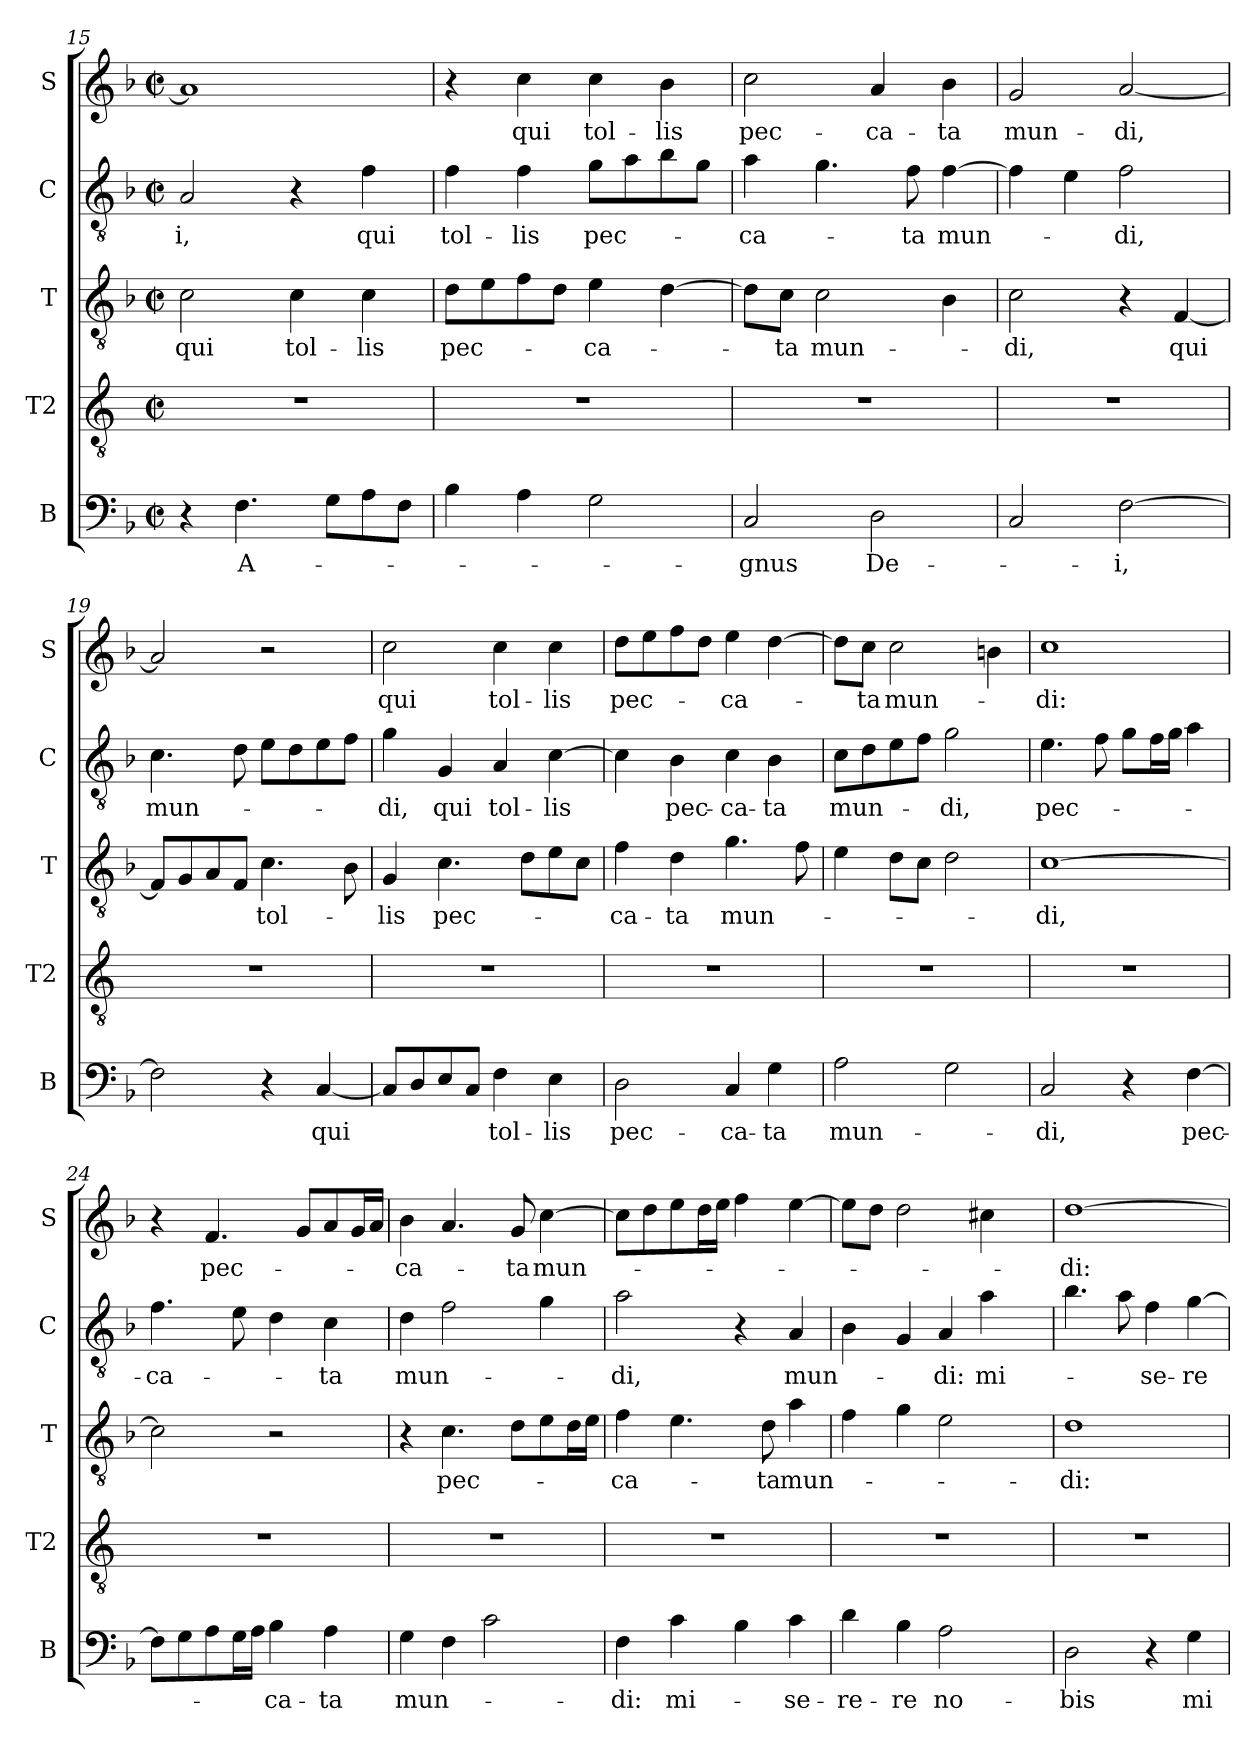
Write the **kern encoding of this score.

**kern	**text	**kern	**kern	**text	**kern	**text	**kern	**text
*part5	*part5	*part4	*part3	*part3	*part2	*part2	*part1	*part1
*staff5	*staff5	*staff4	*staff3	*staff3	*staff2	*staff2	*staff1	*staff1
*I"B	*	*I"T2	*I"T	*	*I"C	*	*I"S	*
*I'B	*	*I'T2	*I'T	*	*I'C	*	*I'S	*
*clefF4	*	*clefGv2	*clefGv2	*	*clefGv2	*	*clefG2	*
*	*	*ITrd4c7	*	*	*	*	*	*
*k[b-]	*	*k[b-]	*k[b-]	*	*k[b-]	*	*k[b-]	*
*M2/2	*	*M2/2	*M2/2	*	*M2/2	*	*M2/2	*
*met(c|)	*	*met(c|)	*met(c|)	*	*met(c|)	*	*met(c|)	*
=15	=15	=15	=15	=15	=15	=15	=15	=15
!	!	!	!	!LO:LY:b	!	!LO:LY:b	!	!
4r	.	1r	2c\	qui	2A/	-i,	1a]	.
!	!LO:LY:b	!	!	!	!	!	!	!
4.F\	A-	.	.	.	.	.	.	.
!	!	!	!	!LO:LY:b	!	!	!	!
.	.	.	4c\	tol-	4r	.	.	.
8G\L	.	.	.	.	.	.	.	.
!	!	!	!	!LO:LY:b	!	!LO:LY:b	!	!
8A\	.	.	4c\	-lis	4f\	qui	.	.
8F\J	.	.	.	.	.	.	.	.
=16	=16	=16	=16	=16	=16	=16	=16	=16
!	!	!	!	!LO:LY:b	!	!LO:LY:b	!	!
4B-\	.	1r	8d\L	pec-	4f\	tol-	4r	.
.	.	.	8e\	.	.	.	.	.
!	!	!	!	!	!	!LO:LY:b	!	!LO:LY:b
4A\	.	.	8f\	.	4f\	-lis	4cc\	qui
.	.	.	8d\J	.	.	.	.	.
!	!	!	!	!LO:LY:b	!	!LO:LY:b	!	!LO:LY:b
2G\	.	.	4e\	-ca-	8g\L	pec-	4cc\	tol-
.	.	.	.	.	8a\	.	.	.
!	!	!	!	!	!	!	!	!LO:LY:b
.	.	.	[4d\	.	8b-\	.	4b-\	-lis
.	.	.	.	.	8g\J	.	.	.
!!LO:PB:g=z
=17	=17	=17	=17	=17	=17	=17	=17	=17
!	!LO:LY:b	!	!	!	!	!LO:LY:b	!	!LO:LY:b
2C/	-gnus	1r	8d\L]	.	4a\	ca-	2cc\	pec-
!	!	!	!	!LO:LY:b	!	!	!	!
.	.	.	8c\J	-ta	.	.	.	.
!	!	!	!	!LO:LY:b	!	!	!	!
.	.	.	2c\	mun-	4.g\	.	.	.
!	!LO:LY:b	!	!	!	!	!	!	!LO:LY:b
2D\	De-	.	.	.	.	.	4a/	-ca-
!	!	!	!	!	!	!LO:LY:b	!	!
.	.	.	.	.	8f\	-ta	.	.
!	!	!	!	!	!	!LO:LY:b	!	!LO:LY:b
.	.	.	4B-\	.	[4f\	-mun-	4b-\	-ta
=18	=18	=18	=18	=18	=18	=18	=18	=18
!	!	!	!	!LO:LY:b	!	!	!	!LO:LY:b
2C/	.	1r	2c\	-di,	4f\]	.	2g/	mun-
.	.	.	.	.	4e\	.	.	.
!	!LO:LY:b	!	!	!	!	!LO:LY:b	!	!LO:LY:b
[2F\	-i,	.	4r	.	2f\	-di,	[2a/	-di,
!	!	!	!	!LO:LY:b	!	!	!	!
.	.	.	[4F/	qui	.	.	.	.
=19	=19	=19	=19	=19	=19	=19	=19	=19
!	!	!	!	!	!	!LO:LY:b	!	!
2F\]	.	1r	8F/L]	.	4.c\	mun-	2a/]	.
.	.	.	8G/	.	.	.	.	.
.	.	.	8A/	.	.	.	.	.
.	.	.	8F/J	.	8d\	.	.	.
!	!	!	!	!LO:LY:b	!	!	!	!
4r	.	.	4.c\	tol-	8e\L	.	2r	.
.	.	.	.	.	8d\	.	.	.
!	!LO:LY:b	!	!	!	!	!	!	!
[4C/	qui	.	.	.	8e\	.	.	.
.	.	.	8B-\	.	8f\J	.	.	.
=20	=20	=20	=20	=20	=20	=20	=20	=20
!	!	!	!	!LO:LY:b	!	!LO:LY:b	!	!LO:LY:b
8C/L]	.	1r	4G/	-lis	4g\	-di,	2cc\	qui
8D/	.	.	.	.	.	.	.	.
!	!	!	!	!LO:LY:b	!	!LO:LY:b	!	!
8E/	.	.	4.c\	pec-	4G/	qui	.	.
8C/J	.	.	.	.	.	.	.	.
!	!LO:LY:b	!	!	!	!	!LO:LY:b	!	!LO:LY:b
4F\	tol-	.	.	.	4A/	tol-	4cc\	tol-
.	.	.	8d\L	.	.	.	.	.
!	!LO:LY:b	!	!	!	!	!LO:LY:b	!	!LO:LY:b
4E\	-lis	.	8e\	.	[4c\	-lis	4cc\	-lis
.	.	.	8c\J	.	.	.	.	.
=21	=21	=21	=21	=21	=21	=21	=21	=21
!	!LO:LY:b	!	!	!LO:LY:b	!	!	!	!LO:LY:b
2D\	pec-	1r	4f\	-ca-	4c\]	.	8dd\L	pec-
.	.	.	.	.	.	.	8ee\	.
!	!	!	!	!LO:LY:b	!	!LO:LY:b	!	!
.	.	.	4d\	-ta	4B-\	pec-	8ff\	.
.	.	.	.	.	.	.	8dd\J	.
!	!LO:LY:b	!	!	!LO:LY:b	!	!LO:LY:b	!	!LO:LY:b
4C/	-ca-	.	4.g\	mun-	4c\	-ca-	4ee\	ca-
!	!LO:LY:b	!	!	!	!	!LO:LY:b	!	!
4G\	-ta	.	.	.	4B-\	-ta	[4dd\	.
.	.	.	8f\	.	.	.	.	.
!!LO:LB:g=z
=22	=22	=22	=22	=22	=22	=22	=22	=22
!	!LO:LY:b	!	!	!	!	!LO:LY:b	!	!
2A\	mun-	1r	4e\	.	8c\L	mun-	8dd\L]	.
!	!	!	!	!	!	!	!	!LO:LY:b
.	.	.	.	.	8d\	.	8cc\J	-ta
!	!	!	!	!	!	!	!	!LO:LY:b
.	.	.	8d\L	.	8e\	.	2cc\	mun-
.	.	.	8c\J	.	8f\J	.	.	.
!	!	!	!	!	!	!LO:LY:b	!	!
2G\	.	.	2d\	.	2g\	-di,	.	.
.	.	.	.	.	.	.	4bn\	.
=23	=23	=23	=23	=23	=23	=23	=23	=23
!	!LO:LY:b	!	!	!LO:LY:b	!	!LO:LY:b	!	!LO:LY:b
2C/	-di,	1r	[1c	-di,	4.e\	pec-	1cc	-di:
.	.	.	.	.	8f\	.	.	.
4r	.	.	.	.	8g\L	.	.	.
.	.	.	.	.	16f\L	.	.	.
.	.	.	.	.	16g\JJ	.	.	.
!	!LO:LY:b	!	!	!	!	!	!	!
[4F\	pec-	.	.	.	4a\	.	.	.
=24	=24	=24	=24	=24	=24	=24	=24	=24
!	!	!	!	!	!	!LO:LY:b	!	!
8F\L]	.	1r	2c\]	.	4.f\	-ca-	4r	.
8G\	.	.	.	.	.	.	.	.
!	!	!	!	!	!	!	!	!LO:LY:b
8A\	.	.	.	.	.	.	4.f/	pec-
16G\L	.	.	.	.	8e\	.	.	.
16A\JJ	.	.	.	.	.	.	.	.
!	!LO:LY:b	!	!	!	!	!	!	!
4B-\	-ca-	.	2r	.	4d\	.	.	.
.	.	.	.	.	.	.	8g/L	.
!	!LO:LY:b	!	!	!	!	!LO:LY:b	!	!
4A\	-ta	.	.	.	4c\	-ta	8a/	.
.	.	.	.	.	.	.	16g/L	.
.	.	.	.	.	.	.	16a/JJ	.
=25	=25	=25	=25	=25	=25	=25	=25	=25
!	!LO:LY:b	!	!	!	!	!LO:LY:b	!	!LO:LY:b
4G\	mun-	1r	4r	.	4d\	mun-	4b-\	-ca-
!	!	!	!	!LO:LY:b	!	!	!	!
4F\	.	.	4.c\	pec-	2f\	.	4.a/	.
2c\	.	.	.	.	.	.	.	.
!	!	!	!	!	!	!	!	!LO:LY:b
.	.	.	8d\L	.	.	.	8g/	-ta
!	!	!	!	!	!	!	!	!LO:LY:b
.	.	.	8e\	.	4g\	.	[4cc\	mun-
.	.	.	16d\L	.	.	.	.	.
.	.	.	16e\JJ	.	.	.	.	.
!!LO:LB:g=z
=26	=26	=26	=26	=26	=26	=26	=26	=26
!	!LO:LY:b	!	!	!LO:LY:b	!	!LO:LY:b	!	!
4F\	-di:	1r	4f\	-ca-	2a\	-di,	8cc\L]	.
.	.	.	.	.	.	.	8dd\	.
!	!LO:LY:b	!	!	!	!	!	!	!
4c\	mi-	.	4.e\	.	.	.	8ee\	.
.	.	.	.	.	.	.	16dd\L	.
.	.	.	.	.	.	.	16ee\JJ	.
4B-\	.	.	.	.	4r	.	4ff\	.
!	!	!	!	!LO:LY:b	!	!	!	!
.	.	.	8d\	-ta	.	.	.	.
!	!LO:LY:b	!	!	!LO:LY:b	!	!LO:LY:b	!	!
4c\	-se-	.	4a\	mun-	4A/	mun-	[4ee\	.
=27	=27	=27	=27	=27	=27	=27	=27	=27
!	!LO:LY:b	!	!	!	!	!	!	!
4d\	-re-	1r	4f\	.	4B-\	.	8ee\L]	.
.	.	.	.	.	.	.	8dd\J	.
!	!LO:LY:b	!	!	!	!	!	!	!
4B-\	-re	.	4g\	.	4G/	.	2dd\	.
!	!LO:LY:b	!	!	!	!	!LO:LY:b	!	!
2A\	no-	.	2e\	.	4A/	-di:	.	.
!	!	!	!	!	!	!LO:LY:b	!	!
.	.	.	.	.	4a\	mi-	4cc#X\	.
=28	=28	=28	=28	=28	=28	=28	=28	=28
!	!LO:LY:b	!	!	!LO:LY:b	!	!	!	!LO:LY:b
2D\	-bis	1r	1d	-di:	4.b-\	.	[1dd	-di:
.	.	.	.	.	8a\	.	.	.
!	!	!	!	!	!	!LO:LY:b	!	!
4r	.	.	.	.	4f\	-se-	.	.
!	!LO:LY:b	!	!	!	!	!LO:LY:b	!	!
4G\	mi-	.	.	.	[4g\	-re-	.	.
=	=	=	=	=	=	=	=	=
*-	*-	*-	*-	*-	*-	*-	*-	*-
